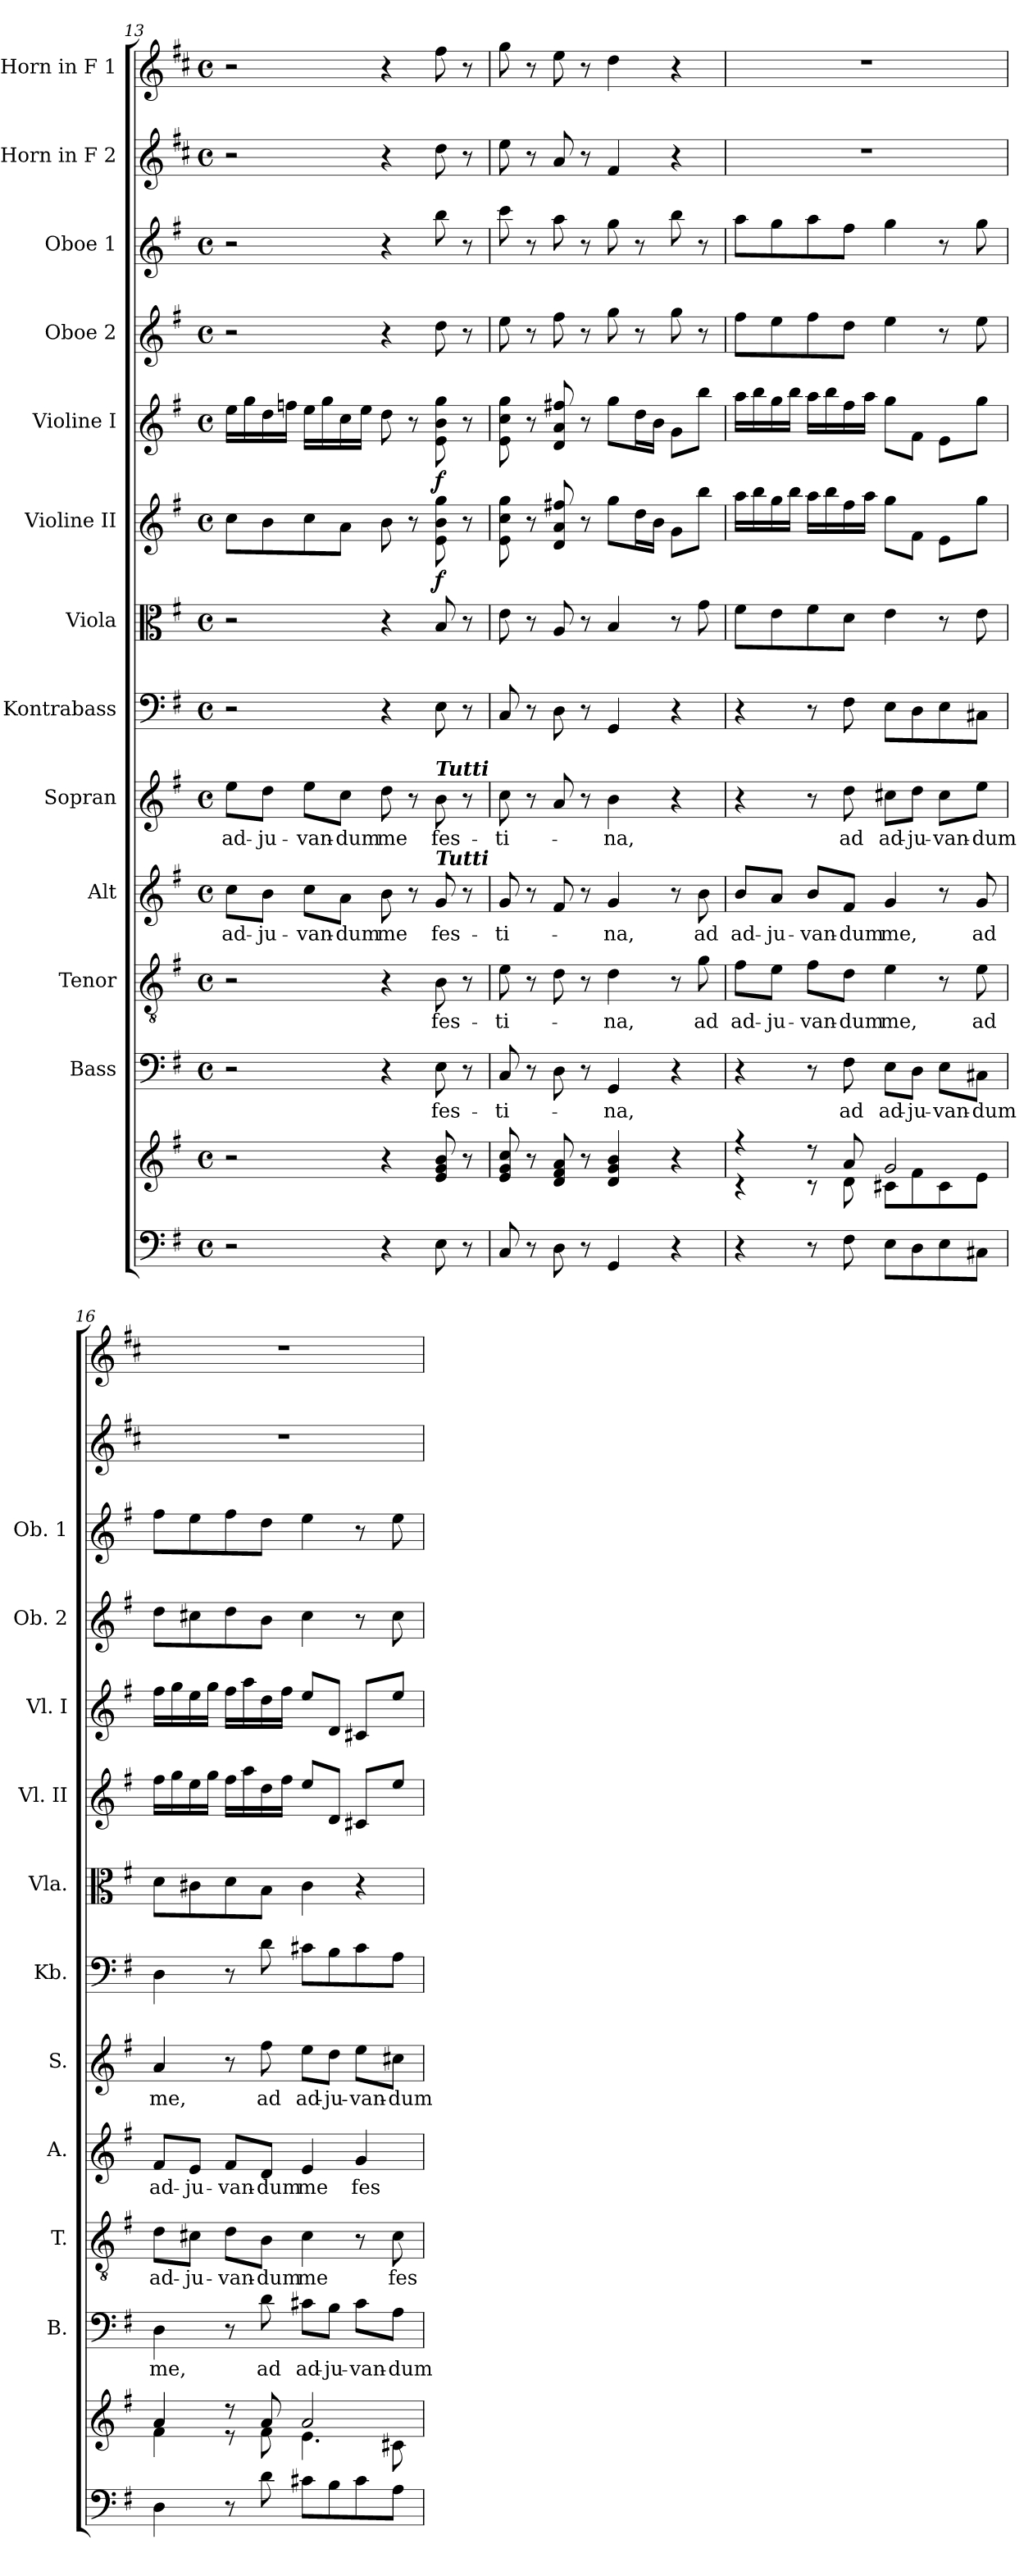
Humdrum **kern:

**kern	**kern	**kern	**text	**kern	**text	**kern	**text	**kern	**text	**kern	**kern	**kern	**dynam	**kern	**dynam	**kern	**kern	**kern	**kern
*part13	*part13	*part12	*part12	*part11	*part11	*part10	*part10	*part9	*part9	*part8	*part7	*part6	*part6	*part5	*part5	*part4	*part3	*part2	*part1
*staff14	*staff13	*staff12	*staff12	*staff11	*staff11	*staff10	*staff10	*staff9	*staff9	*staff8	*staff7	*staff6	*staff6	*staff5	*staff5	*staff4	*staff3	*staff2	*staff1
*	*	*I"Bass	*	*I"Tenor	*	*I"Alt	*	*I"Sopran	*	*I"Kontrabass	*I"Viola	*I"Violine II	*	*I"Violine I	*	*I"Oboe 2	*I"Oboe 1	*I"Horn in F 2	*I"Horn in F 1
*	*	*I'B.	*	*I'T.	*	*I'A.	*	*I'S.	*	*I'Kb.	*I'Vla.	*I'Vl. II	*	*I'Vl. I	*	*I'Ob. 2	*I'Ob. 1	*	*
*clefF4	*clefG2	*clefF4	*	*clefGv2	*	*clefG2	*	*clefG2	*	*clefF4	*clefC3	*clefG2	*	*clefG2	*	*clefG2	*clefG2	*clefG2	*clefG2
*	*	*	*	*	*	*	*	*	*	*ITrd7c12	*	*	*	*	*	*	*	*ITrd4c7	*ITrd4c7
*k[f#]	*k[f#]	*k[f#]	*	*k[f#]	*	*k[f#]	*	*k[f#]	*	*k[f#]	*k[f#]	*k[f#]	*	*k[f#]	*	*k[f#]	*k[f#]	*k[f#]	*k[f#]
*G:	*G:	*G:	*	*G:	*	*G:	*	*G:	*	*G:	*G:	*G:	*	*G:	*	*G:	*G:	*G:	*G:
*M4/4	*M4/4	*M4/4	*	*M4/4	*	*M4/4	*	*M4/4	*	*M4/4	*M4/4	*M4/4	*	*M4/4	*	*M4/4	*M4/4	*M4/4	*M4/4
*met(c)	*met(c)	*met(c)	*	*met(c)	*	*met(c)	*	*met(c)	*	*met(c)	*met(c)	*met(c)	*	*met(c)	*	*met(c)	*met(c)	*met(c)	*met(c)
=13	=13	=13	=13	=13	=13	=13	=13	=13	=13	=13	=13	=13	=13	=13	=13	=13	=13	=13	=13
!	!	!	!	!	!	!	!LO:LY:b	!	!LO:LY:b	!	!	!	!	!	!	!	!	!	!
2r	2r	2r	.	2r	.	8cc\L	ad-	8ee\L	ad-	2r	2r	8cc\L	.	16ee\LL	.	2r	2r	2r	2r
.	.	.	.	.	.	.	.	.	.	.	.	.	.	16gg\	.	.	.	.	.
!	!	!	!	!	!	!	!LO:LY:b	!	!LO:LY:b	!	!	!	!	!	!	!	!	!	!
.	.	.	.	.	.	8b\J	-ju-	8dd\J	-ju-	.	.	8b\	.	16dd\	.	.	.	.	.
.	.	.	.	.	.	.	.	.	.	.	.	.	.	16ffn\JJ	.	.	.	.	.
!	!	!	!	!	!	!	!LO:LY:b	!	!LO:LY:b	!	!	!	!	!	!	!	!	!	!
.	.	.	.	.	.	8cc\L	-van-	8ee\L	-van-	.	.	8cc\	.	16ee\LL	.	.	.	.	.
.	.	.	.	.	.	.	.	.	.	.	.	.	.	16gg\	.	.	.	.	.
!	!	!	!	!	!	!	!LO:LY:b	!	!LO:LY:b	!	!	!	!	!	!	!	!	!	!
.	.	.	.	.	.	8a\J	-dum	8cc\J	-dum	.	.	8a\J	.	16cc\	.	.	.	.	.
.	.	.	.	.	.	.	.	.	.	.	.	.	.	16ee\JJ	.	.	.	.	.
!	!	!	!	!	!	!	!LO:LY:b	!	!LO:LY:b	!	!	!	!	!	!	!	!	!	!
4r	4r	4r	.	4r	.	8b\	me	8dd\	me	4r	4r	8b\	.	8dd\	.	4r	4r	4r	4r
.	.	.	.	.	.	8r	.	8r	.	.	.	8r	.	8r	.	.	.	.	.
!	!	!	!	!	!	!	!	!LO:TX:a:Bi:t=Tutti	!	!	!	!	!	!	!	!	!	!	!
!	!	!	!	!	!	!LO:TX:a:Bi:t=Tutti	!	!	!	!	!	!	!	!	!	!	!	!	!
!	!	!	!LO:LY:b	!	!LO:LY:b	!	!LO:LY:b	!	!LO:LY:b	!	!	!	!LO:DY:b	!	!LO:DY:b	!	!	!	!
8E\	8e/ 8g/ 8b/	8E\	fes-	8B\	fes-	8g/	fes-	8b\	fes-	8EE\	8B/	8e\ 8b\ 8gg\	f	8e\ 8b\ 8gg\	f	8dd\	8bb\	8g\	8b\
8r	8r	8r	.	8r	.	8r	.	8r	.	8r	8r	8r	.	8r	.	8r	8r	8r	8r
=14	=14	=14	=14	=14	=14	=14	=14	=14	=14	=14	=14	=14	=14	=14	=14	=14	=14	=14	=14
!	!	!	!LO:LY:b	!	!LO:LY:b	!	!LO:LY:b	!	!LO:LY:b	!	!	!	!	!	!	!	!	!	!
8C/	8e/ 8g/ 8cc/	8C/	-ti-	8e\	-ti-	8g/	-ti-	8cc\	-ti-	8CC/	8e\	8e\ 8cc\ 8gg\	.	8e\ 8cc\ 8gg\	.	8ee\	8ccc\	8a\	8cc\
8r	8r	8r	.	8r	.	8r	.	8r	.	8r	8r	8r	.	8r	.	8r	8r	8r	8r
8D\	8d/ 8f#/ 8a/	8D\	.	8d\	.	8f#/	.	8a/	.	8DD\	8A/	8d/ 8a/ 8ff#X/	.	8d/ 8a/ 8ff#X/	.	8ff#\	8aa\	8d/	8a\
8r	8r	8r	.	8r	.	8r	.	8r	.	8r	8r	8r	.	8r	.	8r	8r	8r	8r
!	!	!	!LO:LY:b	!	!LO:LY:b	!	!LO:LY:b	!	!LO:LY:b	!	!	!	!	!	!	!	!	!	!
4GG/	4d/ 4g/ 4b/	4GG/	-na,	4d\	-na,	4g/	-na,	4b\	-na,	4GGG/	4B/	8gg\L	.	8gg\L	.	8gg\	8gg\	4B/	4g\
.	.	.	.	.	.	.	.	.	.	.	.	16dd\L	.	16dd\L	.	8r	8r	.	.
.	.	.	.	.	.	.	.	.	.	.	.	16b\JJ	.	16b\JJ	.	.	.	.	.
4r	4r	4r	.	8r	.	8r	.	4r	.	4r	8r	8g\L	.	8g\L	.	8gg\	8bb\	4r	4r
!	!	!	!	!	!LO:LY:b	!	!LO:LY:b	!	!	!	!	!	!	!	!	!	!	!	!
.	.	.	.	8g\	ad	8b\	ad	.	.	.	8g\	8bb\J	.	8bb\J	.	8r	8r	.	.
!!LO:PB:g=z
=15	=15	=15	=15	=15	=15	=15	=15	=15	=15	=15	=15	=15	=15	=15	=15	=15	=15	=15	=15
*	*^	*	*	*	*	*	*	*	*	*	*	*	*	*	*	*	*	*	*
!	!	!	!	!	!	!LO:LY:b	!	!LO:LY:b	!	!	!	!	!	!	!	!	!	!	!	!
4r	4r	4r	4r	.	8f#\L	ad-	8b/L	ad-	4r	.	4r	8f#\L	16aa\LL	.	16aa\LL	.	8ff#\L	8aa\L	1r	1r
.	.	.	.	.	.	.	.	.	.	.	.	.	16bb\	.	16bb\	.	.	.	.	.
!	!	!	!	!	!	!LO:LY:b	!	!LO:LY:b	!	!	!	!	!	!	!	!	!	!	!	!
.	.	.	.	.	8e\J	-ju-	8a/J	-ju-	.	.	.	8e\	16gg\	.	16gg\	.	8ee\	8gg\	.	.
.	.	.	.	.	.	.	.	.	.	.	.	.	16bb\JJ	.	16bb\JJ	.	.	.	.	.
!	!	!	!	!	!	!LO:LY:b	!	!LO:LY:b	!	!	!	!	!	!	!	!	!	!	!	!
8r	8r	8r	8r	.	8f#\L	-van-	8b/L	-van-	8r	.	8r	8f#\	16aa\LL	.	16aa\LL	.	8ff#\	8aa\	.	.
.	.	.	.	.	.	.	.	.	.	.	.	.	16bb\	.	16bb\	.	.	.	.	.
!	!	!	!	!LO:LY:b	!	!LO:LY:b	!	!LO:LY:b	!	!LO:LY:b	!	!	!	!	!	!	!	!	!	!
8F#\	8a/	8d\	8F#\	ad	8d\J	-dum	8f#/J	-dum	8dd\	ad	8FF#\	8d\J	16ff#\	.	16ff#\	.	8dd\J	8ff#\J	.	.
.	.	.	.	.	.	.	.	.	.	.	.	.	16aa\JJ	.	16aa\JJ	.	.	.	.	.
!	!	!	!	!LO:LY:b	!	!LO:LY:b	!	!LO:LY:b	!	!LO:LY:b	!	!	!	!	!	!	!	!	!	!
8E\L	2g/	8c#X\L	8E\L	ad-	4e\	me,	4g/	me,	8cc#X\L	ad-	8EE\L	4e\	8gg\L	.	8gg\L	.	4ee\	4gg\	.	.
!	!	!	!	!LO:LY:b	!	!	!	!	!	!LO:LY:b	!	!	!	!	!	!	!	!	!	!
8D\	.	8f#\	8D\J	-ju-	.	.	.	.	8dd\J	-ju-	8DD\	.	8f#\J	.	8f#\J	.	.	.	.	.
!	!	!	!	!LO:LY:b	!	!	!	!	!	!LO:LY:b	!	!	!	!	!	!	!	!	!	!
8E\	.	8c#\	8E\L	-van-	8r	.	8r	.	8cc#\L	-van-	8EE\	8r	8e\L	.	8e\L	.	8r	8r	.	.
!	!	!	!	!LO:LY:b	!	!LO:LY:b	!	!LO:LY:b	!	!LO:LY:b	!	!	!	!	!	!	!	!	!	!
8C#X\J	.	8e\J	8C#X\J	-dum	8e\	ad	8g/	ad	8ee\J	-dum	8CC#X\J	8e\	8gg\J	.	8gg\J	.	8ee\	8gg\	.	.
=16	=16	=16	=16	=16	=16	=16	=16	=16	=16	=16	=16	=16	=16	=16	=16	=16	=16	=16	=16	=16
!	!	!	!	!LO:LY:b	!	!LO:LY:b	!	!LO:LY:b	!	!LO:LY:b	!	!	!	!	!	!	!	!	!	!
4D\	4a/	4f#\	4D\	me,	8d\L	ad-	8f#/L	ad-	4a/	me,	4DD\	8d\L	16ff#\LL	.	16ff#\LL	.	8dd\L	8ff#\L	1r	1r
.	.	.	.	.	.	.	.	.	.	.	.	.	16gg\	.	16gg\	.	.	.	.	.
!	!	!	!	!	!	!LO:LY:b	!	!LO:LY:b	!	!	!	!	!	!	!	!	!	!	!	!
.	.	.	.	.	8c#X\J	-ju-	8e/J	-ju-	.	.	.	8c#X\	16ee\	.	16ee\	.	8cc#X\	8ee\	.	.
.	.	.	.	.	.	.	.	.	.	.	.	.	16gg\JJ	.	16gg\JJ	.	.	.	.	.
!	!	!	!	!	!	!LO:LY:b	!	!LO:LY:b	!	!	!	!	!	!	!	!	!	!	!	!
8r	8r	8r	8r	.	8d\L	-van-	8f#/L	-van-	8r	.	8r	8d\	16ff#\LL	.	16ff#\LL	.	8dd\	8ff#\	.	.
.	.	.	.	.	.	.	.	.	.	.	.	.	16aa\	.	16aa\	.	.	.	.	.
!	!	!	!	!LO:LY:b	!	!LO:LY:b	!	!LO:LY:b	!	!LO:LY:b	!	!	!	!	!	!	!	!	!	!
8d\	8a/	8f#\	8d\	ad	8B\J	-dum	8d/J	-dum	8ff#\	ad	8D\	8B\J	16dd\	.	16dd\	.	8b\J	8dd\J	.	.
.	.	.	.	.	.	.	.	.	.	.	.	.	16ff#\JJ	.	16ff#\JJ	.	.	.	.	.
!	!	!	!	!LO:LY:b	!	!LO:LY:b	!	!LO:LY:b	!	!LO:LY:b	!	!	!	!	!	!	!	!	!	!
8c#X\L	2a/	4.e\	8c#X\L	ad-	4c#\	me	4e/	me	8ee\L	ad-	8C#X\L	4c#\	8ee/L	.	8ee/L	.	4cc#\	4ee\	.	.
!	!	!	!	!LO:LY:b	!	!	!	!	!	!LO:LY:b	!	!	!	!	!	!	!	!	!	!
8B\	.	.	8B\J	-ju-	.	.	.	.	8dd\J	-ju-	8BB\	.	8d/J	.	8d/J	.	.	.	.	.
!	!	!	!	!LO:LY:b	!	!	!	!LO:LY:b	!	!LO:LY:b	!	!	!	!	!	!	!	!	!	!
8c#\	.	.	8c#\L	-van-	8r	.	4g/	fes-	8ee\L	-van-	8C#\	4r	8c#X/L	.	8c#X/L	.	8r	8r	.	.
!	!	!	!	!LO:LY:b	!	!LO:LY:b	!	!	!	!LO:LY:b	!	!	!	!	!	!	!	!	!	!
8A\J	.	8c#X\	8A\J	-dum	8c#\	fes-	.	.	8cc#X\J	-dum	8AA\J	.	8ee/J	.	8ee/J	.	8cc#\	8ee\	.	.
*	*v	*v	*	*	*	*	*	*	*	*	*	*	*	*	*	*	*	*	*	*
=	=	=	=	=	=	=	=	=	=	=	=	=	=	=	=	=	=	=	=
*-	*-	*-	*-	*-	*-	*-	*-	*-	*-	*-	*-	*-	*-	*-	*-	*-	*-	*-	*-
